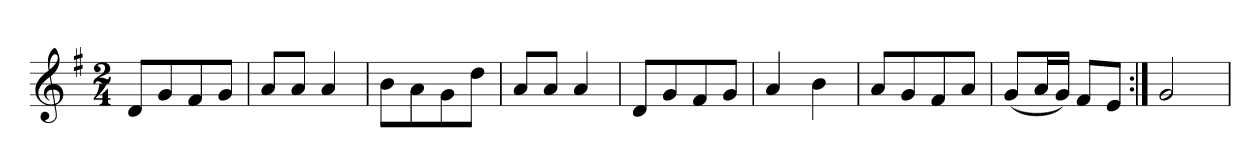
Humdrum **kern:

**kern
*part1
*staff1
*clefG2
*k[f#]
*G:
*M2/4
=1
8dL
8g
8f#
8gJ
=2
8aL
8aJ
4a
=3
8bL
8a
8g
8ddJ
=4
8aL
8aJ
4a
=5
8dL
8g
8f#
8gJ
=6
4a
4b
=7
8aL
8g
8f#
8aJ
=8
(8gL
16aL
16gJJ)
8f#L
8eJ
=9:|!
2g
=
*-
